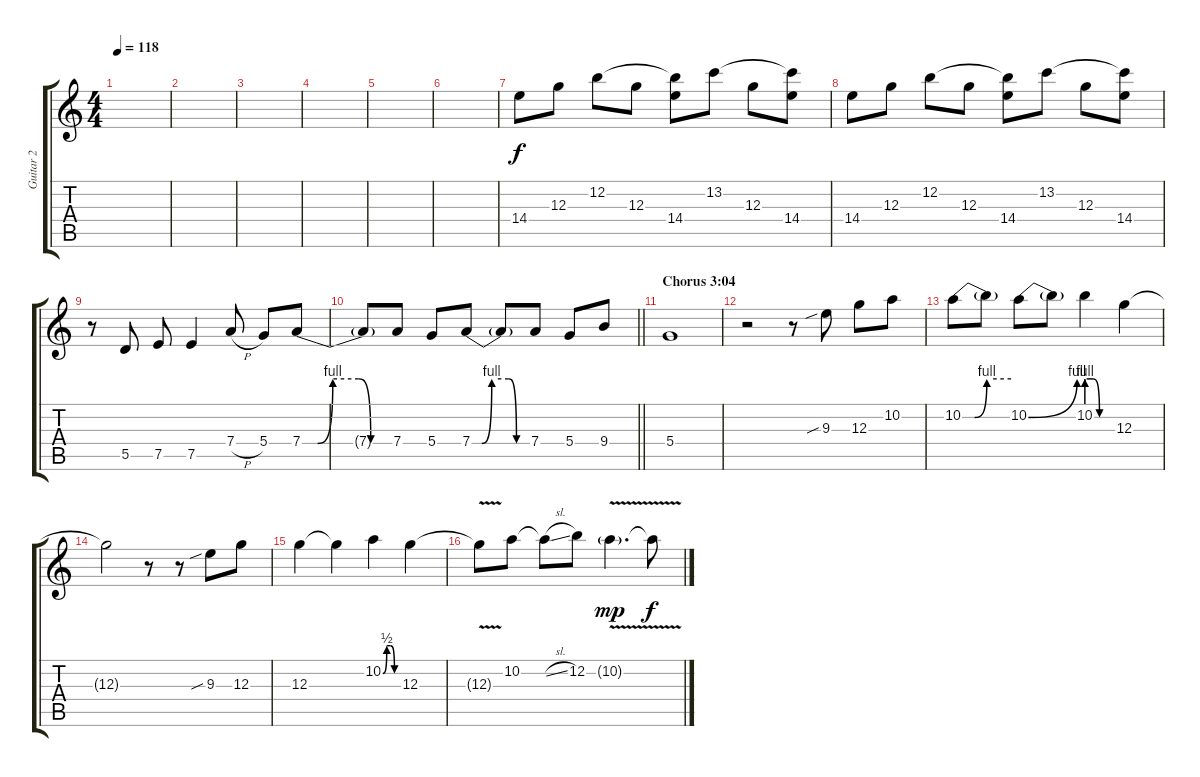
\track ("Guitar 2" "Guitar 2") {instrument electricguitarjazz}
\staff {score tabs}
\tuning (E4 B3 G3 D3 A2 E2) {hide}
\ts (4 4)
\tempo 118
\clef g2
\ks c
|
|
|
|
|
|
14.4.8 12.3.8 12.2.8 12.3.8 (12.2{t} 14.4).8 13.2.8 12.3.8 (13.2{t} 14.4).8 |
14.4.8 12.3.8 12.2.8 12.3.8 (12.2{t} 14.4).8 13.2.8 12.3.8 (13.2{t} 14.4).8 |
r.8 5.5.8 7.5.8 7.5.4 7.4{h}.8 5.4.8 7.4{be (custom 0 0 10 0 20 4 37 4 45 0 60 0)}.8 |
\barLineRight lightlight
7.4{t}.8 7.4.8 5.4.8 7.4{be (custom 0 0 10 0 20 4 37 4 45 0 60 0)}.8 7.4{t}.8 7.4.8 5.4.8 9.4.8 |
\section ("" "Chorus 3:04")
5.4.1 |
r.2{volume 13} r.8 9.3{sib}.8 12.3.8 10.2.8 |
10.2{be (custom 0 0 15 0 30 4 60 4)}.8 10.2{t}.8 10.2{be (bend 0 0 60 4)}.8 10.2{t}.8 10.2{be (custom 0 4 15 4 30 0 60 0)}.4 12.3.4 |
12.3{t}.2 r.8 r.8 9.3{sib}.8 12.3.8 |
12.3.4 12.3{t}.4 10.2{be (custom 0 0 15 2 30 2 45 0 60 0)}.4 12.3.4 |
12.3{v t}.8 10.2.8 10.2{sl t}.8 12.2.8 10.2{v g}.4{d dy mp} 10.2{t}.8{dy f}
